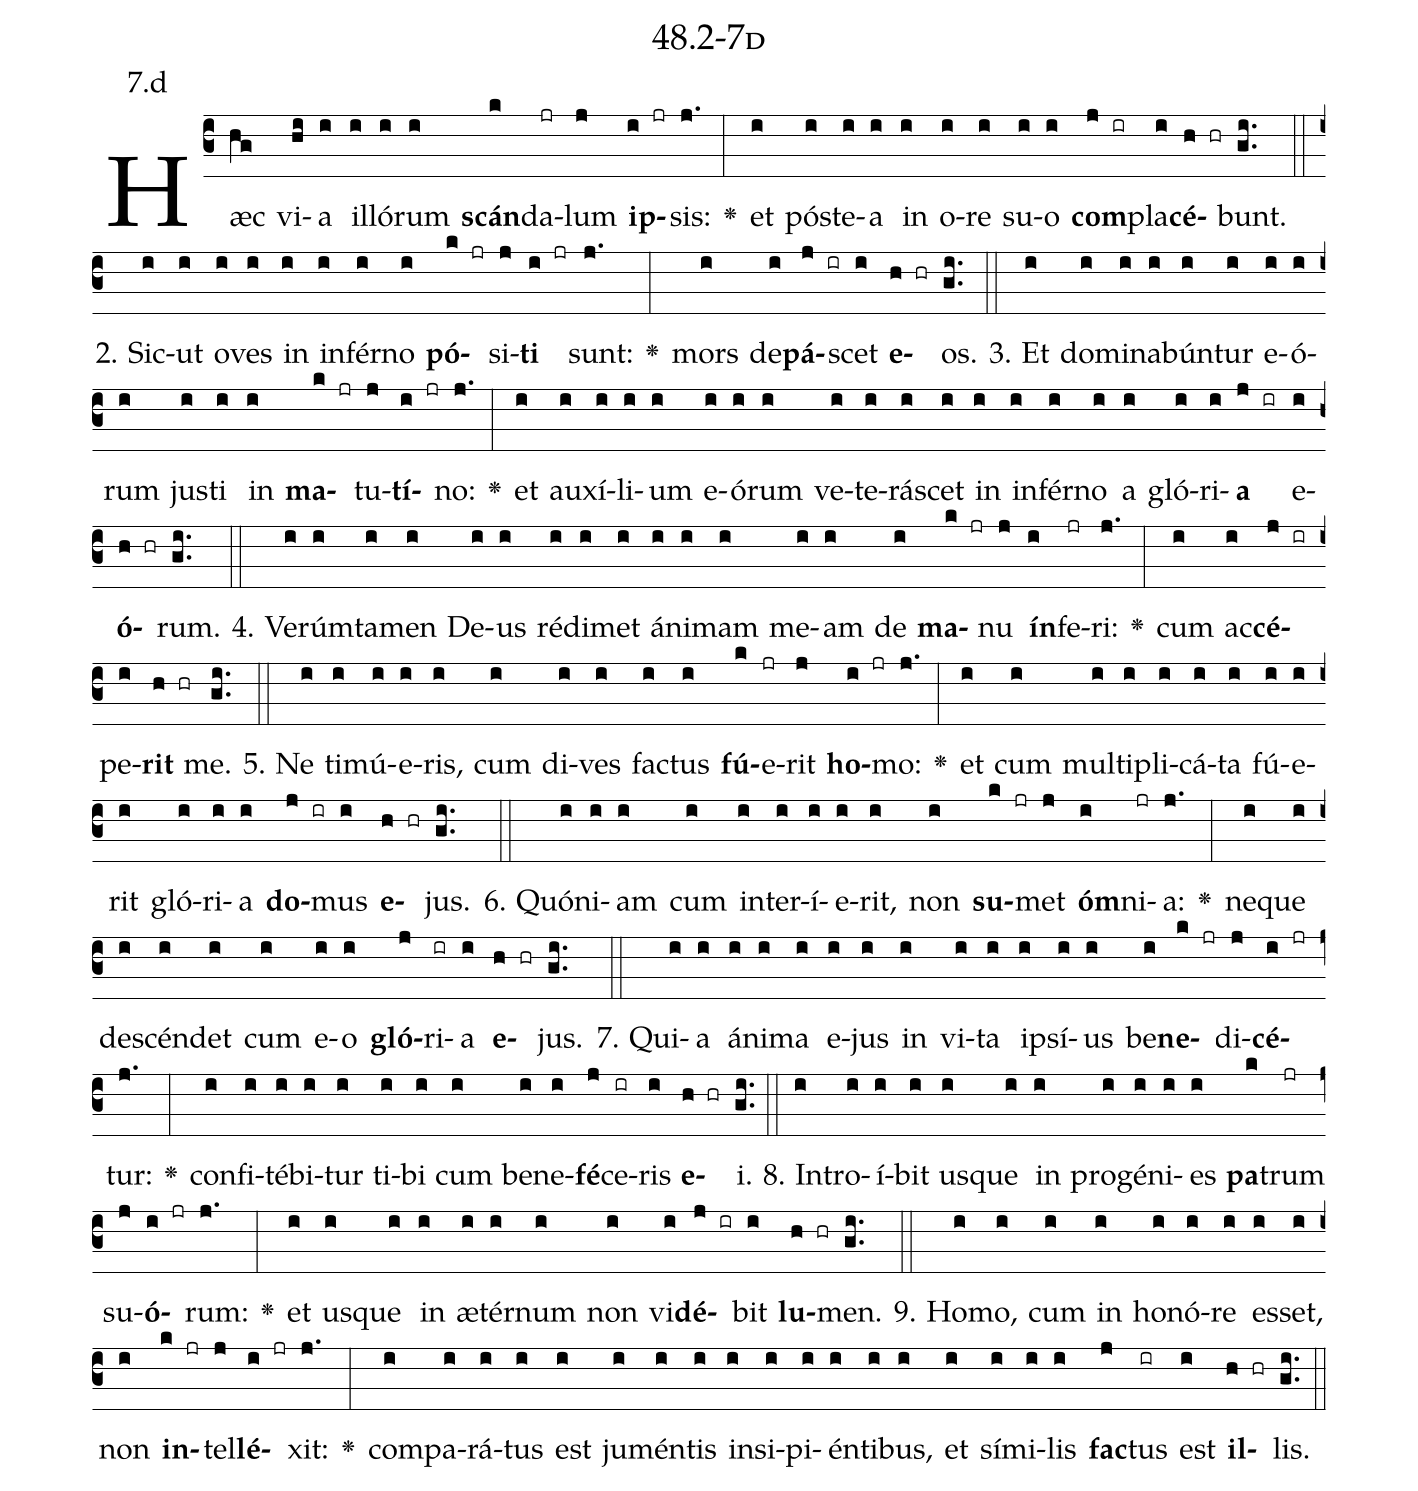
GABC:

name: 48.2-7d;
annotation: 7.d;
%%
(c3)Hæc(hg) vi(hi)a(i) il(i)ló(i)rum(i) <b>scán</b>(k)da(jr)lum(j) <b>ip</b>(i jr)sis:(j.) <v>\greheightstar</v>(:) et(i) póst(i)e(i)a(i) in(i) o(i)re(i) su(i)o(i) <b>com</b>(j ir)pla(i)<b>cé</b>(h hr)bunt.(gi..) (::)
2. Sic(i)ut(i) o(i)ves(i) in(i) in(i)fér(i)no(i) <b>pó</b>(k jr)si(j)<b>ti</b>(i jr) sunt:(j.) <v>\greheightstar</v>(:) mors(i) de(i)<b>pá</b>(j ir)scet(i) <b>e</b>(h hr)os.(gi..) (::)
3. Et(i) do(i)mi(i)na(i)bún(i)tur(i) e(i)ó(i)rum(i) jus(i)ti(i) in(i) <b>ma</b>(k jr)tu(j)<b>tí</b>(i jr)no:(j.) <v>\greheightstar</v>(:) et(i) au(i)xí(i)li(i)um(i) e(i)ó(i)rum(i) ve(i)te(i)rá(i)scet(i) in(i) in(i)fér(i)no(i) a(i) gló(i)ri(i)<b>a</b>(j ir) e(i)<b>ó</b>(h hr)rum.(gi..) (::)
4. Ve(i)rúm(i)ta(i)men(i) De(i)us(i) réd(i)i(i)met(i) á(i)ni(i)mam(i) me(i)am(i) de(i) <b>ma</b>(k jr)nu(j) <b>ín</b>(i)fe(jr)ri:(j.) <v>\greheightstar</v>(:) cum(i) ac(i)<b>cé</b>(j ir)pe(i)<b>rit</b>(h hr) me.(gi..) (::)
5. Ne(i) ti(i)mú(i)e(i)ris,(i) cum(i) di(i)ves(i) fac(i)tus(i) <b>fú</b>(k)e(jr)rit(j) <b>ho</b>(i jr)mo:(j.) <v>\greheightstar</v>(:) et(i) cum(i) mul(i)ti(i)pli(i)cá(i)ta(i) fú(i)e(i)rit(i) gló(i)ri(i)a(i) <b>do</b>(j ir)mus(i) <b>e</b>(h hr)jus.(gi..) (::)
6. Quón(i)i(i)am(i) cum(i) in(i)ter(i)í(i)e(i)rit,(i) non(i) <b>su</b>(k jr)met(j) <b>óm</b>(i)ni(jr)a:(j.) <v>\greheightstar</v>(:) ne(i)que(i) de(i)scén(i)det(i) cum(i) e(i)o(i) <b>gló</b>(j)ri(ir)a(i) <b>e</b>(h hr)jus.(gi..) (::)
7. Qui(i)a(i) á(i)ni(i)ma(i) e(i)jus(i) in(i) vi(i)ta(i) ip(i)sí(i)us(i) be(i)<b>ne</b>(k jr)di(j)<b>cé</b>(i jr)tur:(j.) <v>\greheightstar</v>(:) con(i)fi(i)té(i)bi(i)tur(i) ti(i)bi(i) cum(i) be(i)ne(i)<b>fé</b>(j)ce(ir)ris(i) <b>e</b>(h hr)i.(gi..) (::)
8. In(i)tro(i)í(i)bit(i) us(i)que(i) in(i) pro(i)gé(i)ni(i)es(i) <b>pa</b>(k)trum(jr) su(j)<b>ó</b>(i jr)rum:(j.) <v>\greheightstar</v>(:) et(i) us(i)que(i) in(i) æ(i)tér(i)num(i) non(i) vi(i)<b>dé</b>(j ir)bit(i) <b>lu</b>(h hr)men.(gi..) (::)
9. Ho(i)mo,(i) cum(i) in(i) ho(i)nó(i)re(i) es(i)set,(i) non(i) <b>in</b>(k jr)tel(j)<b>lé</b>(i jr)xit:(j.) <v>\greheightstar</v>(:) com(i)pa(i)rá(i)tus(i) est(i) ju(i)mén(i)tis(i) in(i)si(i)pi(i)én(i)ti(i)bus,(i) et(i) sí(i)mi(i)lis(i) <b>fac</b>(j)tus(ir) est(i) <b>il</b>(h hr)lis.(gi..) (::)
